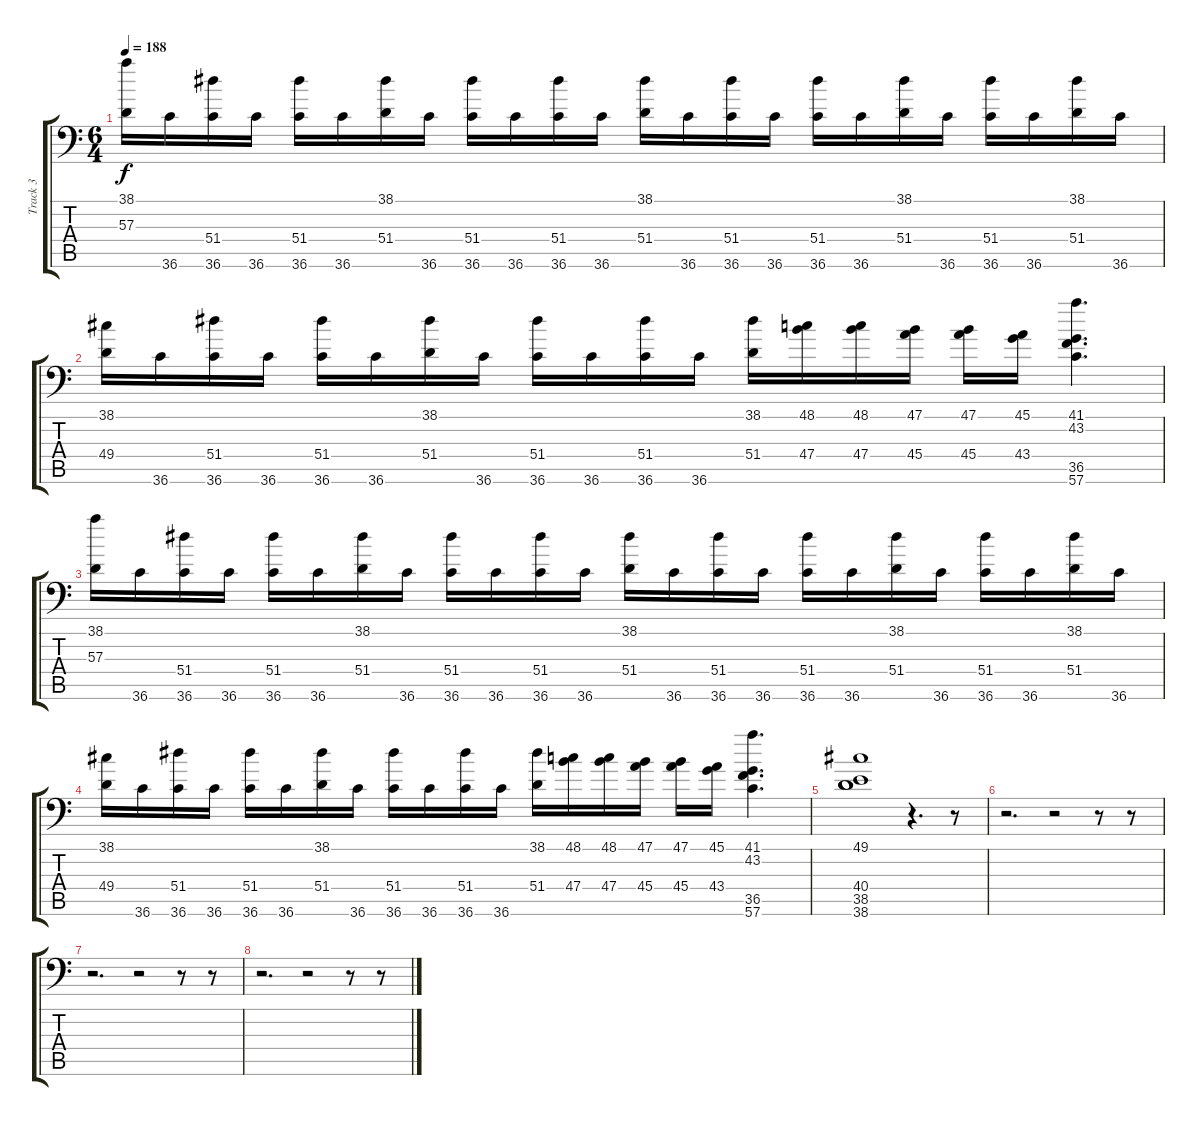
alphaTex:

\track ("Track 3" "Track 3") {instrument acousticgrandpiano}
\staff {score tabs}
\tuning (C-1 C-1 C-1 C-1 C-1 C-1) {hide}
\ts (6 4)
\tempo 188
\clef f4
\ks c
(38.1 57.3).16{dy f} 36.6.16 (51.4 36.6).16 36.6.16 (51.4 36.6).16 36.6.16 (38.1 51.4).16 36.6.16 (51.4 36.6).16 36.6.16 (51.4 36.6).16 36.6.16 (38.1 51.4).16 36.6.16 (51.4 36.6).16 36.6.16 (51.4 36.6).16 36.6.16 (38.1 51.4).16 36.6.16 (51.4 36.6).16 36.6.16 (38.1 51.4).16 36.6.16 |
(38.1 49.4).16 36.6.16 (51.4 36.6).16 36.6.16 (51.4 36.6).16 36.6.16 (38.1 51.4).16 36.6.16 (51.4 36.6).16 36.6.16 (51.4 36.6).16 36.6.16 (38.1 51.4).16 (48.1 47.4).16 (48.1 47.4).16 (47.1 45.4).16 (47.1 45.4).16 (45.1 43.4).16 (41.1 43.2 36.5 57.6).4{d} |
(38.1 57.3).16 36.6.16 (51.4 36.6).16 36.6.16 (51.4 36.6).16 36.6.16 (38.1 51.4).16 36.6.16 (51.4 36.6).16 36.6.16 (51.4 36.6).16 36.6.16 (38.1 51.4).16 36.6.16 (51.4 36.6).16 36.6.16 (51.4 36.6).16 36.6.16 (38.1 51.4).16 36.6.16 (51.4 36.6).16 36.6.16 (38.1 51.4).16 36.6.16 |
(38.1 49.4).16 36.6.16 (51.4 36.6).16 36.6.16 (51.4 36.6).16 36.6.16 (38.1 51.4).16 36.6.16 (51.4 36.6).16 36.6.16 (51.4 36.6).16 36.6.16 (38.1 51.4).16 (48.1 47.4).16 (48.1 47.4).16 (47.1 45.4).16 (47.1 45.4).16 (45.1 43.4).16 (41.1 43.2 36.5 57.6).4{d} |
(49.1 40.4 38.5 38.6).1 r.4{d} r.8 |
r.2{d} r.2 r.8 r.8 |
r.2{d} r.2 r.8 r.8 |
r.2{d} r.2 r.8 r.8
